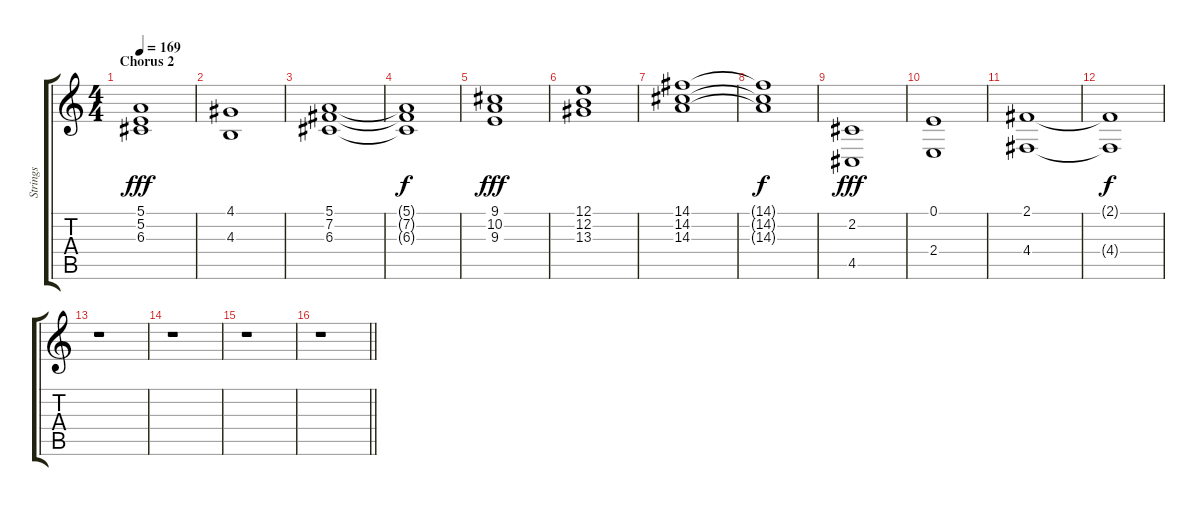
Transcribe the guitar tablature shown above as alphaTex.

\track ("Strings  " "Strings  ") {instrument stringensemble2}
\staff {score tabs}
\tuning (E4 B3 G3 D3 A2 E2) {hide}
\ts (4 4)
\section ("" "Chorus 2")
\tempo 169
\clef g2
\ks c
(5.1 5.2 6.3).1{dy fff volume 7} |
(4.1 4.3).1 |
(5.1 7.2 6.3).1 |
(5.1{t} 7.2{t} 6.3{t}).1{dy f} |
(9.1 10.2 9.3).1{dy fff} |
(12.1 12.2 13.3).1 |
(14.1 14.2 14.3).1 |
(14.1{t} 14.2{t} 14.3{t}).1{dy f} |
(2.2 4.5).1{dy fff} |
(0.1 2.4).1 |
(2.1 4.4).1 |
(2.1{t} 4.4{t}).1{dy f} |
r.1 |
r.1 |
r.1 |
\barLineRight lightlight
r.1
